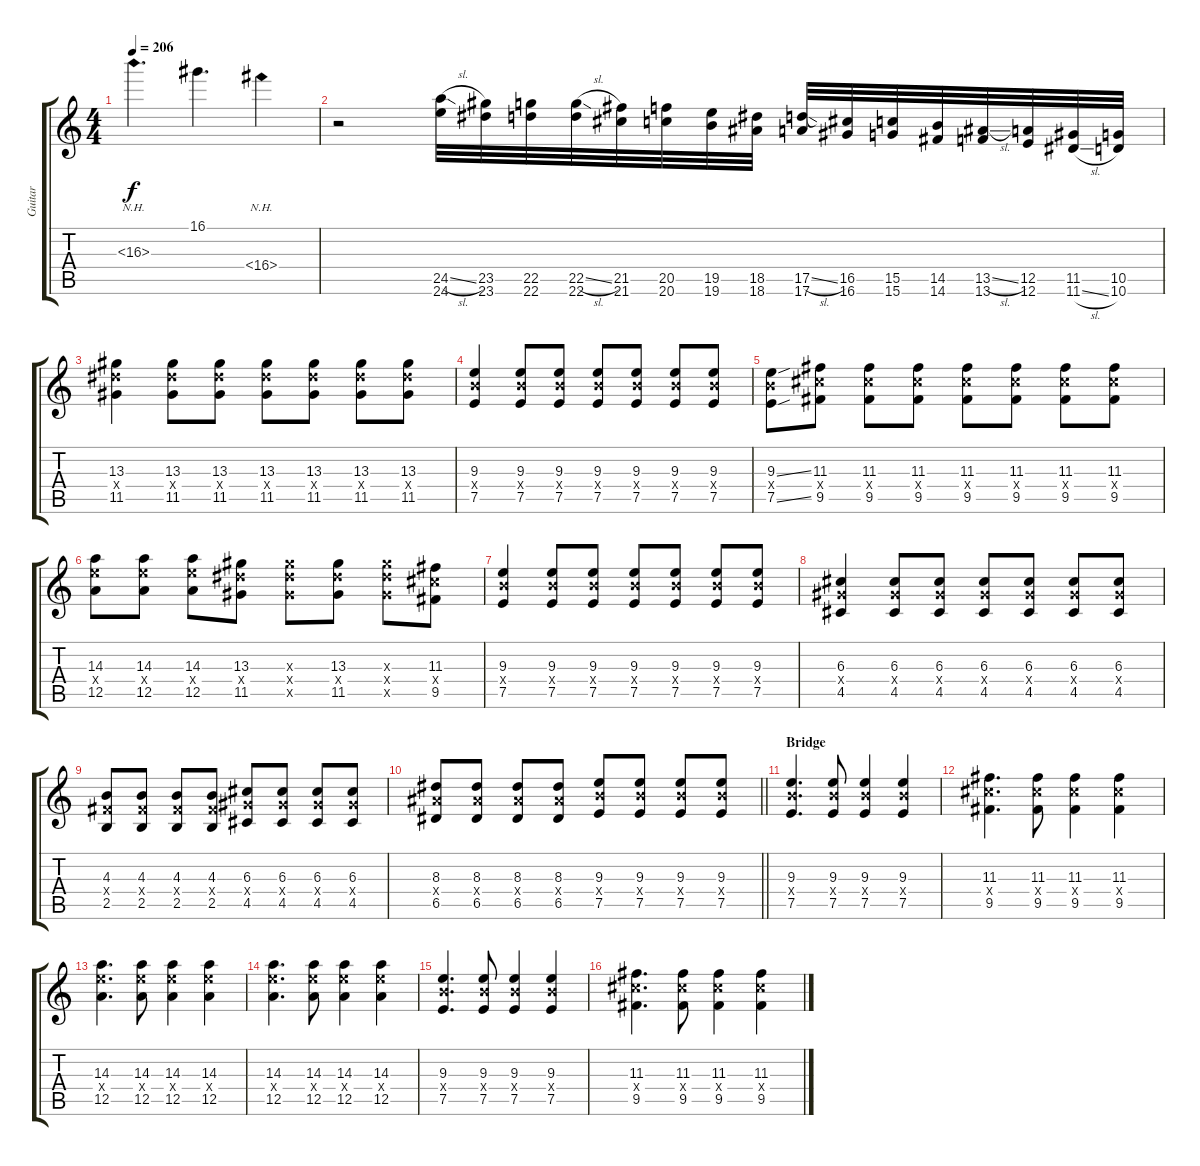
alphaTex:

\track ("Guitar" "Guitar") {instrument overdrivenguitar}
\staff {score tabs}
\tuning (E4 B3 G3 D3 A2 E2) {hide}
\ts (4 4)
\tempo 206
\clef g2
\ks c
16.3{nh}.4{d dy f} 16.1.4{d} 16.4{nh}.4 |
r.2 (24.5{sl} 24.6).32{volume 11 balance 13} (23.5 23.6).32 (22.5 22.6).32 (22.5{sl} 22.6).32 (21.5 21.6).32 (20.5 20.6).32 (19.5 19.6).32 (18.5 18.6).32 (17.5{sl} 17.6).32 (16.5 16.6).32 (15.5 15.6).32 (14.5 14.6).32 (13.5{sl} 13.6).32 (12.5 12.6).32 (11.5 11.6{sl}).32 (10.5 10.6).32 |
(13.3 13.4{x} 11.5).4{volume 11 balance 8} (13.3 13.4{x} 11.5).8 (13.3 13.4{x} 11.5).8 (13.3 13.4{x} 11.5).8 (13.3 13.4{x} 11.5).8 (13.3 13.4{x} 11.5).8 (13.3 13.4{x} 11.5).8 |
(9.3 9.4{x} 7.5).4 (9.3 9.4{x} 7.5).8 (9.3 9.4{x} 7.5).8 (9.3 9.4{x} 7.5).8 (9.3 9.4{x} 7.5).8 (9.3 9.4{x} 7.5).8 (9.3 9.4{x} 7.5).8 |
(9.3{ss} 9.4{x} 7.5{ss}).8 (11.3 11.4{x} 9.5).8 (11.3 11.4{x} 9.5).8 (11.3 11.4{x} 9.5).8 (11.3 11.4{x} 9.5).8 (11.3 11.4{x} 9.5).8 (11.3 11.4{x} 9.5).8 (11.3 11.4{x} 9.5).8 |
(14.3 14.4{x} 12.5).8 (14.3 14.4{x} 12.5).8 (14.3 14.4{x} 12.5).8 (13.3 13.4{x} 11.5).8 (13.3{x} 13.4{x} 11.5{x}).8 (13.3 13.4{x} 11.5).8 (13.3{x} 13.4{x} 11.5{x}).8 (11.3 11.4{x} 9.5).8 |
(9.3 9.4{x} 7.5).4 (9.3 9.4{x} 7.5).8 (9.3 9.4{x} 7.5).8 (9.3 9.4{x} 7.5).8 (9.3 9.4{x} 7.5).8 (9.3 9.4{x} 7.5).8 (9.3 9.4{x} 7.5).8 |
(6.3 6.4{x} 4.5).4 (6.3 6.4{x} 4.5).8 (6.3 6.4{x} 4.5).8 (6.3 6.4{x} 4.5).8 (6.3 6.4{x} 4.5).8 (6.3 6.4{x} 4.5).8 (6.3 6.4{x} 4.5).8 |
(4.3 4.4{x} 2.5).8 (4.3 4.4{x} 2.5).8 (4.3 4.4{x} 2.5).8 (4.3 4.4{x} 2.5).8 (6.3 6.4{x} 4.5).8 (6.3 6.4{x} 4.5).8 (6.3 6.4{x} 4.5).8 (6.3 6.4{x} 4.5).8 |
\barLineRight lightlight
(8.3 8.4{x} 6.5).8 (8.3 8.4{x} 6.5).8 (8.3 8.4{x} 6.5).8 (8.3 8.4{x} 6.5).8 (9.3 9.4{x} 7.5).8 (9.3 9.4{x} 7.5).8 (9.3 9.4{x} 7.5).8 (9.3 9.4{x} 7.5).8 |
\section ("" "Bridge")
(9.3 9.4{x} 7.5).4{d volume 7 balance 8} (9.3 9.4{x} 7.5).8 (9.3 9.4{x} 7.5).4 (9.3 9.4{x} 7.5).4 |
(11.3 11.4{x} 9.5).4{d} (11.3 11.4{x} 9.5).8 (11.3 11.4{x} 9.5).4 (11.3 11.4{x} 9.5).4 |
(14.3 14.4{x} 12.5).4{d} (14.3 14.4{x} 12.5).8 (14.3 14.4{x} 12.5).4 (14.3 14.4{x} 12.5).4 |
(14.3 14.4{x} 12.5).4{d} (14.3 14.4{x} 12.5).8 (14.3 14.4{x} 12.5).4 (14.3 14.4{x} 12.5).4 |
(9.3 9.4{x} 7.5).4{d} (9.3 9.4{x} 7.5).8 (9.3 9.4{x} 7.5).4 (9.3 9.4{x} 7.5).4 |
(11.3 11.4{x} 9.5).4{d} (11.3 11.4{x} 9.5).8 (11.3 11.4{x} 9.5).4 (11.3 11.4{x} 9.5).4
